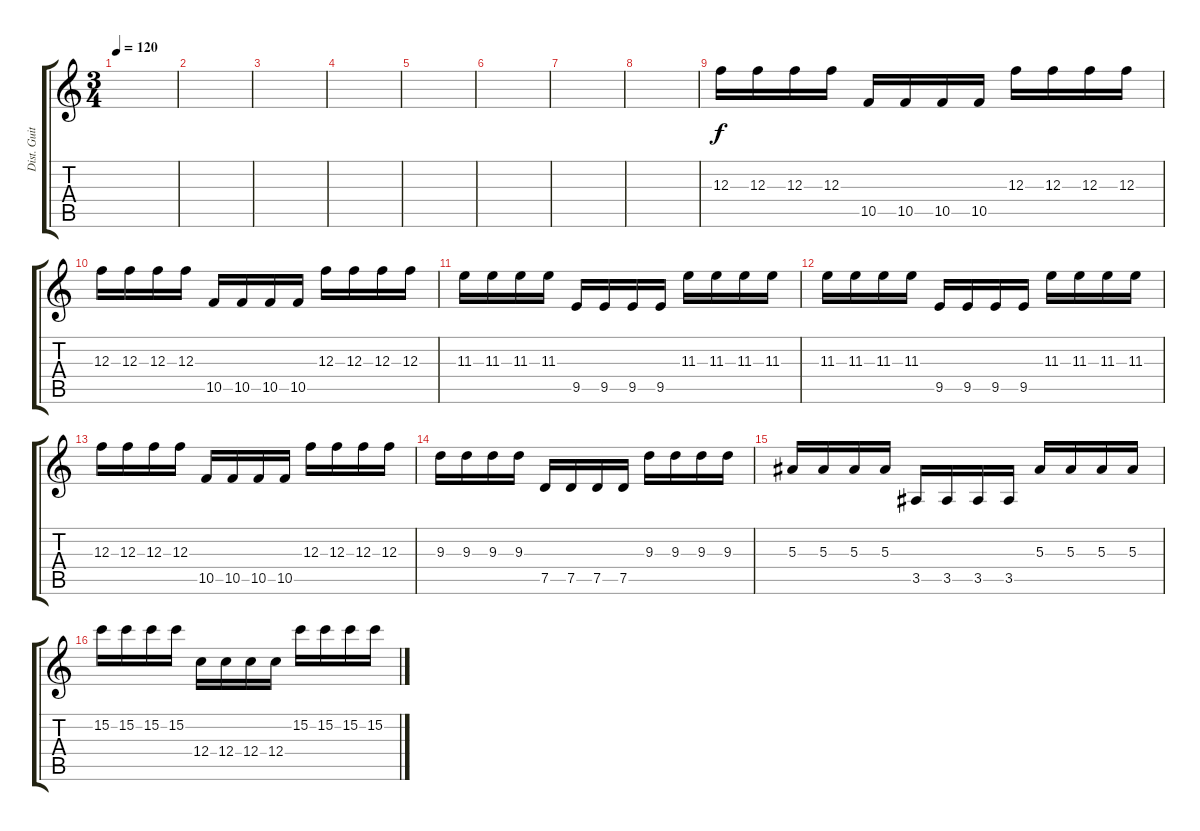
\track ("Dist. Guitar Lead" "Dist. Guit") {instrument distortionguitar}
\staff {score tabs}
\tuning (D4 A3 F3 C3 G2 D2) {hide}
\ts (3 4)
\tempo 120
\clef g2
\ks c
|
|
|
|
|
|
|
|
12.3.16 12.3.16 12.3.16 12.3.16 10.5.16 10.5.16 10.5.16 10.5.16 12.3.16 12.3.16 12.3.16 12.3.16 |
12.3.16 12.3.16 12.3.16 12.3.16 10.5.16 10.5.16 10.5.16 10.5.16 12.3.16 12.3.16 12.3.16 12.3.16 |
11.3.16 11.3.16 11.3.16 11.3.16 9.5.16 9.5.16 9.5.16 9.5.16 11.3.16 11.3.16 11.3.16 11.3.16 |
11.3.16 11.3.16 11.3.16 11.3.16 9.5.16 9.5.16 9.5.16 9.5.16 11.3.16 11.3.16 11.3.16 11.3.16 |
12.3.16 12.3.16 12.3.16 12.3.16 10.5.16 10.5.16 10.5.16 10.5.16 12.3.16 12.3.16 12.3.16 12.3.16 |
9.3.16 9.3.16 9.3.16 9.3.16 7.5.16 7.5.16 7.5.16 7.5.16 9.3.16 9.3.16 9.3.16 9.3.16 |
5.3.16 5.3.16 5.3.16 5.3.16 3.5.16 3.5.16 3.5.16 3.5.16 5.3.16 5.3.16 5.3.16 5.3.16 |
15.2.16 15.2.16 15.2.16 15.2.16 12.4.16 12.4.16 12.4.16 12.4.16 15.2.16 15.2.16 15.2.16 15.2.16
